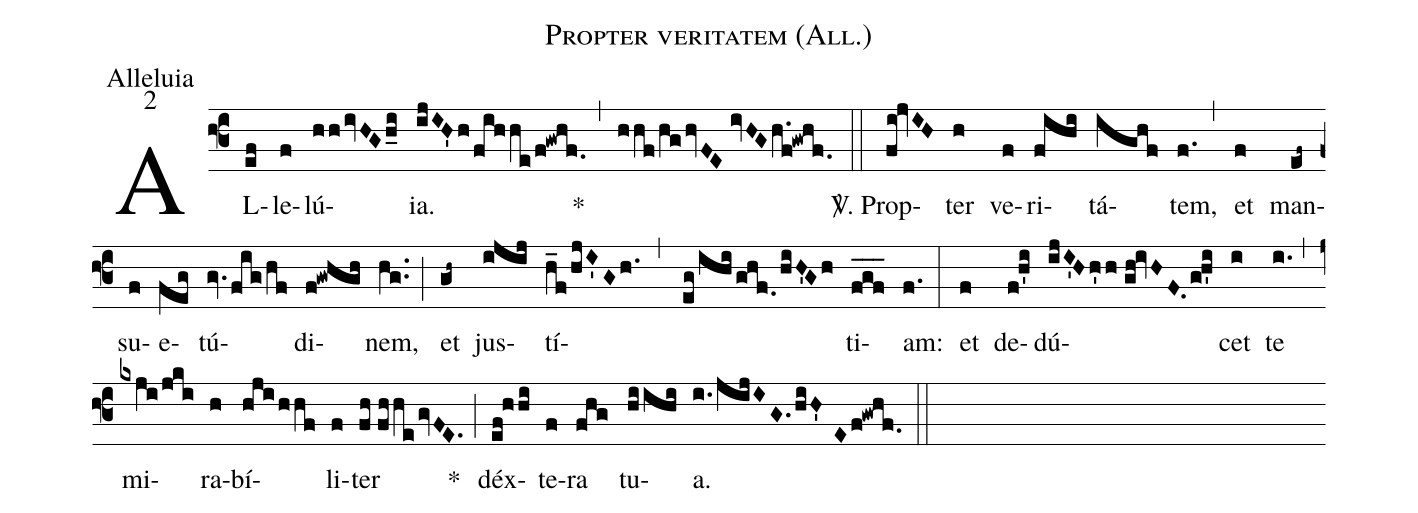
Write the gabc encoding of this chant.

name:Propter veritatem (All.);
office-part:Alleluia;
mode:2;
%%
(f3) AL(ef)le(f)lú(hhivHGh_i)ia.(ijIH'h/fihhe/f!gwhf.) *(,) (hhf/hghvFE//ivHGh.f!gwhf.) (::)
<sp>V/</sp>. Prop(fi!jvIH)ter(h) ve(f)ri(fihi)tá(ighf)tem,(f.) (,) et(f) man(ef~)su(f)e(feg)tú(gv.fig/hf)di(f!gwhgh)nem,(hg..) (;) et(gh~) jus(ijij)tí(h_f/hjI'Gh.,eg/ihi/ghf./hiH'Gh)ti(fgf___)am:(f.) (:)
et(f) de(f!h'i)dú(ijI'Hh'h//gh!ivHF.g!h'i)cet(i) te(i.) (,) mi(kxji/jki)ra(h)bí(hji/hhf)li(f)ter(fh//fhhegvFE.) *(;) déx(ef!hhi)te(f)ra(fhg) tu(hiihi)a.(i./jijIG.hiH'Ef!gwhf.) (::)
